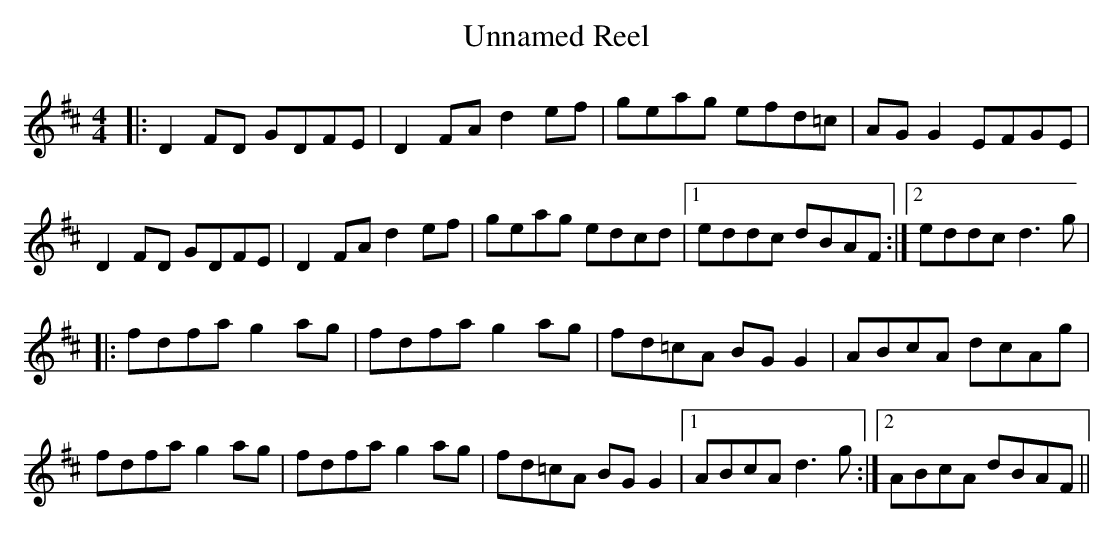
X:1
T:Unnamed Reel
M:4/4
L:1/8
K:D
|:D2FD GDFE|D2FA d2ef|geag efd=c|AGG2 EFGE|
D2FD GDFE|D2FA d2ef|geag edcd|1 eddc dBAF:|2 eddc d3g|
|:fdfa g2ag|fdfa g2ag|fd=cA BGG2|ABcA dcAg|
fdfa g2ag|fdfa g2ag|fd=cA BGG2|1 ABcA d3g:|2 ABcA dBAF||
